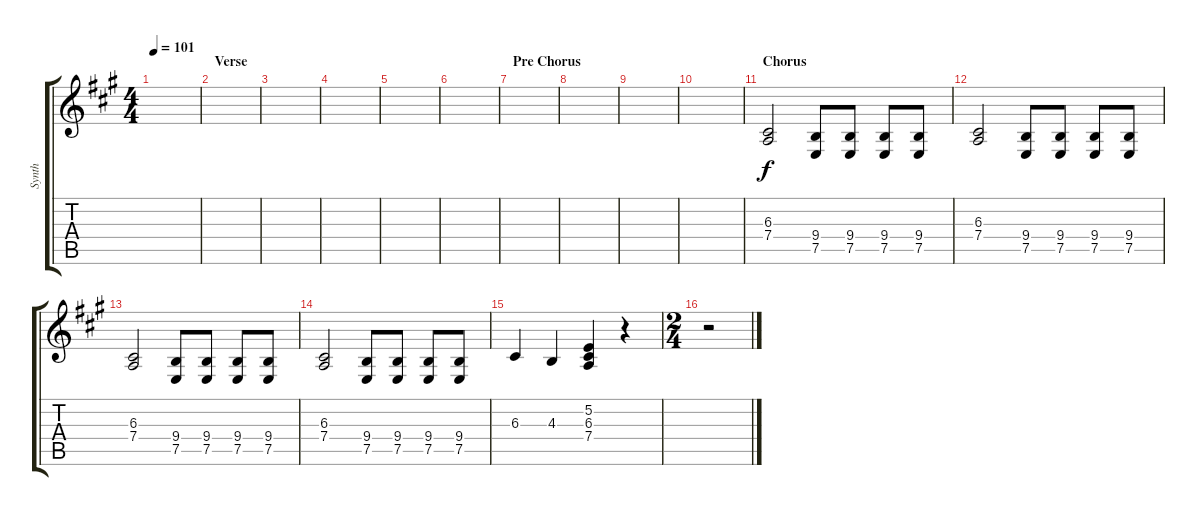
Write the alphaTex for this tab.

\track ("Synth" "Synth") {instrument voiceoohs}
\staff {score tabs}
\tuning (E4 B3 G3 D3 A2 E2) {hide}
\ts (4 4)
\tempo 101
\clef g2
\ks a
|
\section ("" "Verse")
|
|
|
|
|
\section ("" "Pre Chorus")
|
|
|
|
\section ("" "Chorus")
(6.3 7.4).2 (9.4 7.5).8 (9.4 7.5).8 (9.4 7.5).8 (9.4 7.5).8 |
(6.3 7.4).2 (9.4 7.5).8 (9.4 7.5).8 (9.4 7.5).8 (9.4 7.5).8 |
(6.3 7.4).2 (9.4 7.5).8 (9.4 7.5).8 (9.4 7.5).8 (9.4 7.5).8 |
(6.3 7.4).2 (9.4 7.5).8 (9.4 7.5).8 (9.4 7.5).8 (9.4 7.5).8 |
6.3.4 4.3.4 (5.2 6.3 7.4).4 r.4 |
\ts (2 4)
r.2
